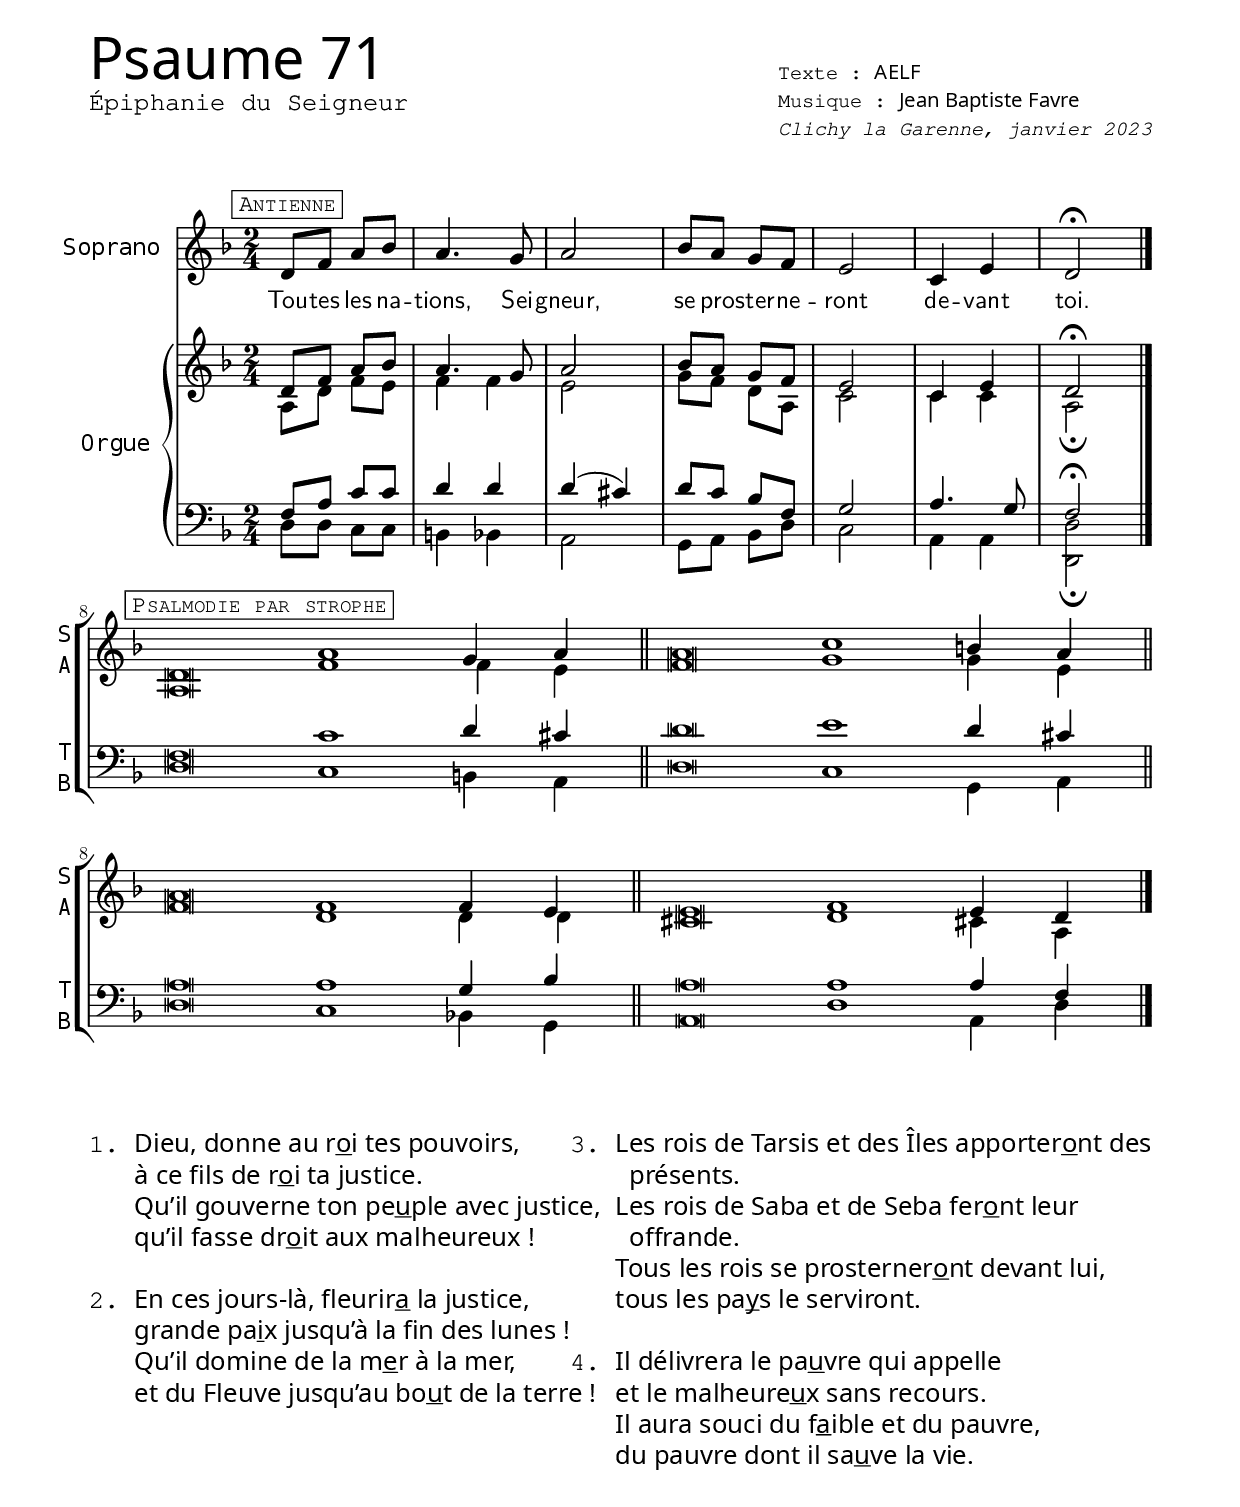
\version "2.18.2"
\language "english"
\include "../libs/commonFunctions.ily"

tempoVerseRallentando = {
  \set Score.tempoHideNote = ##t
  \tempo 4=60
}
tempoVerseAcelerando = {
  \set Score.tempoHideNote = ##t
  \tempo 2=120
}

scoreHeader = \header {
  title = "Psaume 71"
  subtitle = \markup { "Épiphanie du Seigneur" }
  composer = "Jean Baptiste Favre"
  poet = "AELF"
  date = "Clichy la Garenne, janvier 2023"
}

global = {
  \time 2/4
  \key d \minor
}

%%%%%%%%%%%%%%%%%%%%%%%%%%%%%%
%%%%%%%%%% Antiphon %%%%%%%%%%
%%%%%%%%%%%%%%%%%%%%%%%%%%%%%%
antiphonRythm = {
    \markCustom "Antienne"
    s2*7  \bar "|." \break
  }
antiphonMusicSoprano = \relative c' {
  \markCustom "Antienne"
  d8 f a bf a4. g8 a2 bf8 a g f e2 c4 e d2
  }

antiphonMusicAlto = \relative c' {
  a8 d f e f4 f4 e2 g8 f d a c2 c4 c a2
  }

antiphonMusicTenor =  \relative c' {
  f,8 a c c d4 d d4 (cs) d8[ c] bf f g2 a4. g8 f2
  }

antiphonMusicBass =  \relative c {
  d8 d c c b4 bf a2 g8[ a] bf d c2 a4 a <d d,>2
  }

antiphonLyrics = \lyricmode {
  Tou -- tes les na -- tions, Sei -- gneur, se pro -- ster -- ne -- ront de -- vant toi.
  }

antiphonLyricsSoprano = \antiphonLyrics
antiphonLyricsAlto = \antiphonLyrics
antiphonLyricsTenor = \antiphonLyrics
antiphonLyricsBass = \antiphonLyrics

%%%%%%%%%%%%%%%%%%%%%%%%%%%%%%%%%%%%%%%%%%%%%%
%%%%%%%%%%          Verses          %%%%%%%%%%
%%%%%%%%%%%%%%%%%%%%%%%%%%%%%%%%%%%%%%%%%%%%%%
verseStropheRythm = {
  \accidentalStyle forget
  \once \override Score.RehearsalMark.break-align-symbols = #'(clef)
  \markCustom "Psalmodie par strophe" \cadenzaOn
  \tempoVerseAcelerando s\breve s1 \tempoVerseRallentando s4 s4 \bar "||"
  \tempoVerseAcelerando s\breve s1 \tempoVerseRallentando s4 s4 \bar "||"
  \tempoVerseAcelerando s\breve s1 \tempoVerseRallentando s4 s4 \bar "||"
  \tempoVerseAcelerando s\breve s1 \tempoVerseRallentando s4 s4 \bar "|." \break
}

verseStropheMusicSoprano = \relative c' {
  d\breve a'1 g4 a \bar "||"
  a\breve c1 b!4 a \bar "||" \break
  a\breve f1 f4 e \bar "||"
  e\breve f1 e4 d \bar "|."
  }

verseStropheMusicAlto = \relative c' {
  a\breve f'1 f4 e
  f\breve g1 g4 e
  f\breve d1 d4 d
  cs\breve d1 cs!4 a4
  }

verseStropheMusicTenor = \relative c' {
  f,\breve c'1 d4 cs
  d\breve e1 d4 cs!
  a\breve a1 g4 bf
  a\breve a1 a4 f
  }

verseStropheMusicBass = \relative c {
  d\breve c1 b4 a
  d\breve c1 g4 a
  d\breve c1 bf4 g
  a\breve d1 a4 d
  }

verseLyrics = \markup {
  \vspace #3
  \override #'(font-family . sans)
  \override #'(font-size . 1)
  \fill-line {
    \left-column{
      \concat { \typewriter "1. " "Dieu, donne au r" \underline o "i tes pouvoirs,"}
      \concat { \typewriter "   " "à ce fils de r" \underline o "i ta justice."}
      \concat { \typewriter "   " "Qu’il gouverne ton pe" \underline u "ple avec justice,"}
      \concat { \typewriter "   " "qu’il fasse dr" \underline o "it aux malheureux !"}
      \vspace #1
      \concat { \typewriter "2. " "En ces jours-là, fleurir" \underline a " la justice,"}
      \concat { \typewriter "   " "grande pa" \underline i "x jusqu’à la fin des lunes !"}
      \concat { \typewriter "   " "Qu’il domine de la m" \underline e "r à la mer,"}
      \concat { \typewriter "   " "et du Fleuve jusqu’au bo" \underline u "t de la terre !"}
    }
    \left-column {
      \concat { \typewriter "3. " "Les rois de Tarsis et des Îles apporter" \underline o "nt des"}
      \concat { \typewriter "   " "  présents."}
      \concat { \typewriter "   " "Les rois de Saba et de Seba fer" \underline o "nt leur"}
      \concat { \typewriter "   " "  offrande."}
      \concat { \typewriter "   " "Tous les rois se prosterner" \underline o "nt devant lui,"}
      \concat { \typewriter "   " "tous les " pa \underline y s " le serviront."}
      \vspace #1
      \concat { \typewriter "4. " "Il délivrera le pa" \underline u "vre qui appelle"}
      \concat { \typewriter "   " "et le malheure" \underline u "x sans recours."}
      \concat { \typewriter "   " "Il aura souci du f" \underline a "ible et du pauvre,"}
      \concat { \typewriter "   " "du pauvre dont il sa" \underline u "ve la vie."}
    }
  }
}

%%%%%%%%%%%%%%%%%%%%%%%%%%%%%%%%%%%%%%%%%%%%%%%%%%%%%%%%%%%%%%%%%%%%%
%%%%%%%%%%%%%%%%%%%          Draw score          %%%%%%%%%%%%%%%%%%%%
%%%%%%%%%%%%%%%%%%%%%%%%%%%%%%%%%%%%%%%%%%%%%%%%%%%%%%%%%%%%%%%%%%%%%
% Load Piano settings & layout
partition = {
  <<
    % Antienne à 4 voix mixtes
    %\include "../libs/layouts/commonAntiphonFourVoices.ily"
    \new ChoirStaff = "Antophon4Voices" <<
      \new Staff = "AntiphonSopranoStaff" <<
        \once \override Staff.VerticalAxisGroup.remove-first = ##t
        \set Staff.instrumentName = "Soprano"
        \clef "treble"
        \new Dynamics \antiphonRythm
        \new Voice = "antiphonSoprano" { \global \antiphonMusicSoprano \fermata }
        \new Lyrics \lyricsto "antiphonSoprano" { \antiphonLyricsSoprano }
      >>
    >>
    \new PianoStaff
    <<
      \set PianoStaff.instrumentName = #"Orgue"
      \new Staff <<
        \set Staff.printPartCombineTexts = ##f
        \once \override Staff.VerticalAxisGroup.remove-first = ##t
        \clef treble
        \new Voice = "soprani" {\global \voiceOne \antiphonMusicSoprano \fermata }
        \new Voice = "alti" {\global \voiceTwo \antiphonMusicAlto \fermata }
      >>
      \new Staff <<
        \set Staff.printPartCombineTexts = ##f
        \once \override Staff.VerticalAxisGroup.remove-first = ##t
        \clef bass
        \new Voice = "tenors" {\global \voiceThree \antiphonMusicTenor \fermata }
        \new Voice = "bass" {\global \voiceFour \antiphonMusicBass \fermata }
      >>
    >>
    \new ChoirStaff = "versePsalmody"
    <<
      \new Staff = "verseSopranoAlto" <<
        \set Staff.shortInstrumentName = \markup { \right-column { "S" "A" } }
        \once \override Staff.VerticalAxisGroup.remove-first = ##t
        \global
        \clef treble
        \new Dynamics { \silence \antiphonMusicSoprano \verseStropheRythm }
        \new Voice = "verseSoprano" << \voiceOne {\silence \antiphonMusicSoprano \cadenzaOn \verseStropheMusicSoprano } >>
        \new Voice = "verseAlto" << \voiceTwo {\silence \antiphonMusicSoprano \cadenzaOn \verseStropheMusicAlto } >>
      >>
      \new Staff = "verseTenorBass" <<
        \set Staff.shortInstrumentName = \markup { \right-column { "T" "B" } }
        \once \override Staff.VerticalAxisGroup.remove-first = ##t
        \global
        \clef bass
        \new Dynamics {\silence \antiphonMusicSoprano \verseStropheRythm}
        \new Voice = "verseTenor" << \voiceOne {\silence \antiphonMusicSoprano \cadenzaOn \verseStropheMusicTenor } >>
        \new Voice = "verseBass" << \voiceTwo {\silence \antiphonMusicSoprano \cadenzaOn \verseStropheMusicBass } >>
      >>
    >>
  >>
}
%%%%%%%%%%%%% PARTITION VISUELLE %%%%%%%%%%%%%
% PDF output
\paper {
  top-margin = 1.5\cm
  bottom-margin = 1.5\cm
  left-margin = 1.5\cm
  right-margin = 1.5\cm
  markup-system-spacing = #'((basic-distance . 10)
     (minimum-distance . 10)
     (padding . 5)
     (stretchability . 5))
  #(define fonts
    (set-global-fonts
     #:music "emmentaler"
     #:brace "emmentaler"
     #:roman "Latin Modern Roman"
     #:sans "Cantarell"
  ))
  #(include-special-characters)
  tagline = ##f
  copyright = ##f
  scoreTitleMarkup = \markup \columns {
    \fill-line {
      \column {
        \line {
          \left-column {
            \fontsize #8 \sans \fromproperty #'header:title
            \fontsize #1 \typewriter \fromproperty #'header:subtitle
          }
        }
      }
      \column {
        \line {
          \fontsize #-1
          \left-column {
            \line { \concat { \typewriter "Texte&nbsp;: " \sans \fromproperty #'header:poet \bold " " } }
            \line { \concat { \typewriter "Musique&nbsp;: " \sans \fromproperty #'header:composer \bold " " } }
            \typewriter \italic \fromproperty #'header:date
          }
        }
      }
    }
  }
}

\score {
  \partition
  \layout {
      ragged-last = ##f
      \context {
          \Staff
          \RemoveEmptyStaves
          \override NoteHead.style = #'altdefault
          \override InstrumentName.font-name = #"Monospace Regular"
      }
      \context {
          \PianoStaff
          \RemoveEmptyStaves
          \override NoteHead.style = #'altdefault
          \override InstrumentName.font-name = #"Monospace Regular"
      }
      \context {
          \ChoirStaff
          \RemoveEmptyStaves
          \override NoteHead.style = #'altdefault
          \override InstrumentName.font-name = #"Monospace Regular"
      }
      \override LyricText.font-name = #"Latin Modern Sans"
      \override Score.RehearsalMark.font-family = #'typewriter
  }
  \scoreHeader
}
\verseLyrics